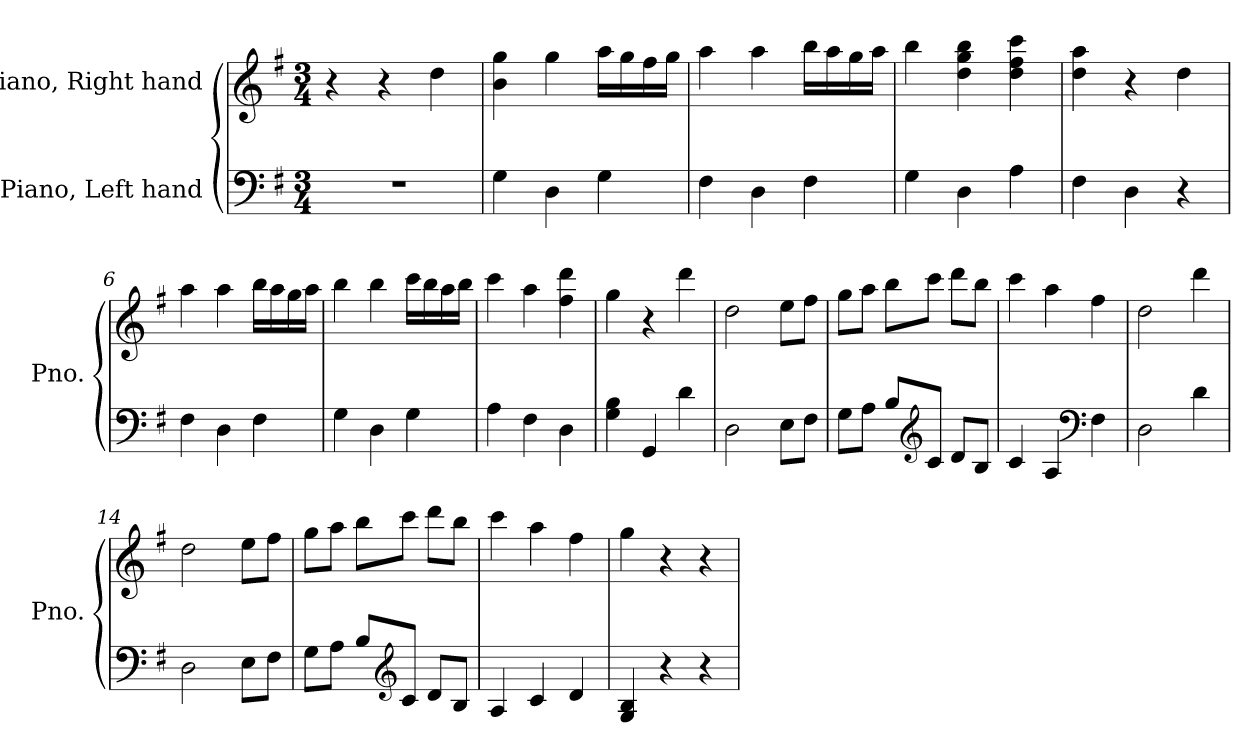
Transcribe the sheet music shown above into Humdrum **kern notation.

**kern	**kern
*part2	*part1
*staff2	*staff1
*I"Piano, Left hand	*I"Piano, Right hand
*I'Pno.	*I'Pno.
*clefF4	*clefG2
*k[f#]	*k[f#]
*M3/4	*M3/4
*MM120	*MM120
=1	=1
2.r	4r
.	4r
.	4dd\
=2	=2
4G\	4b\ 4gg\
4D\	4gg\
4G\	16aa\LL
.	16gg\
.	16ff#\
.	16gg\JJ
=3	=3
4F#\	4aa\
4D\	4aa\
4F#\	16bb\LL
.	16aa\
.	16gg\
.	16aa\JJ
=4	=4
4G\	4bb\
4D\	4dd\ 4gg\ 4bb\
4A\	4dd\ 4ff#\ 4ccc\
=5	=5
4F#\	4dd\ 4aa\
4D\	4r
4r	4dd\
=6	=6
4F#\	4aa\
4D\	4aa\
4F#\	16bb\LL
.	16aa\
.	16gg\
.	16aa\JJ
!!LO:LB:g=z
=7	=7
4G\	4bb\
4D\	4bb\
4G\	16ccc\LL
.	16bb\
.	16aa\
.	16bb\JJ
=8	=8
4A\	4ccc\
4F#\	4aa\
4D\	4ff#\ 4ddd\
=9	=9
4G\ 4B\	4gg\
4GG/	4r
4d\	4ddd\
=10	=10
2D\	2dd\
8E\L	8ee\L
8F#\J	8ff#\J
=11	=11
8G\L	8gg\L
8A\J	8aa\J
8B/L	8bb\L
*clefG2	*
8c/J	8ccc\J
8d/L	8ddd\L
8B/J	8bb\J
=12	=12
4c/	4ccc\
4A/	4aa\
*clefF4	*
4F#\	4ff#\
=13	=13
2D\	2dd\
4d\	4ddd\
!!LO:LB:g=z
=14	=14
2D\	2dd\
8E\L	8ee\L
8F#\J	8ff#\J
=15	=15
8G\L	8gg\L
8A\J	8aa\J
8B/L	8bb\L
*clefG2	*
8c/J	8ccc\J
8d/L	8ddd\L
8B/J	8bb\J
=16	=16
4A/	4ccc\
4c/	4aa\
4d/	4ff#\
=17	=17
4G/ 4B/	4gg\
4r	4r
4r	4r
=	=
*-	*-
